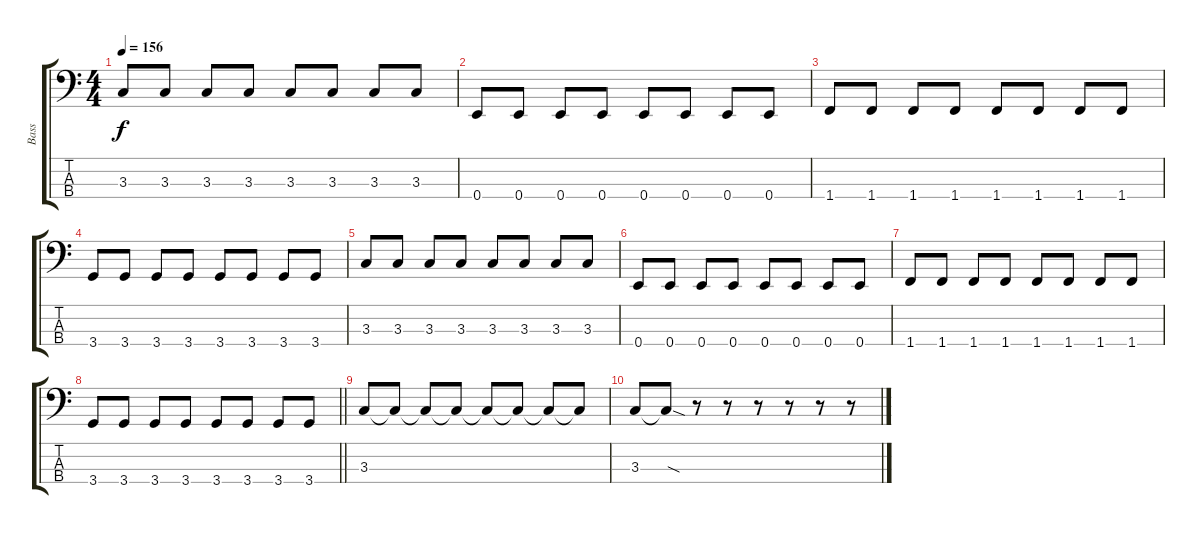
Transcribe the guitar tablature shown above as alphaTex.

\track ("Bass" "Bass") {instrument electricbassfinger}
\staff {score tabs}
\tuning (G2 D2 A1 E1) {hide}
\ts (4 4)
\tempo 156
\clef f4
\ks c
3.3.8{dy f} 3.3.8 3.3.8 3.3.8 3.3.8 3.3.8 3.3.8 3.3.8 |
0.4.8 0.4.8 0.4.8 0.4.8 0.4.8 0.4.8 0.4.8 0.4.8 |
1.4.8 1.4.8 1.4.8 1.4.8 1.4.8 1.4.8 1.4.8 1.4.8 |
3.4.8 3.4.8 3.4.8 3.4.8 3.4.8 3.4.8 3.4.8 3.4.8 |
3.3.8 3.3.8 3.3.8 3.3.8 3.3.8 3.3.8 3.3.8 3.3.8 |
0.4.8 0.4.8 0.4.8 0.4.8 0.4.8 0.4.8 0.4.8 0.4.8 |
1.4.8 1.4.8 1.4.8 1.4.8 1.4.8 1.4.8 1.4.8 1.4.8 |
\barLineRight lightlight
3.4.8 3.4.8 3.4.8 3.4.8 3.4.8 3.4.8 3.4.8 3.4.8 |
3.3.8 3.3{t}.8 3.3{t}.8 3.3{t}.8 3.3{t}.8 3.3{t}.8 3.3{t}.8 3.3{t}.8 |
3.3.8 3.3{sod t}.8 r.8 r.8 r.8 r.8 r.8 r.8
